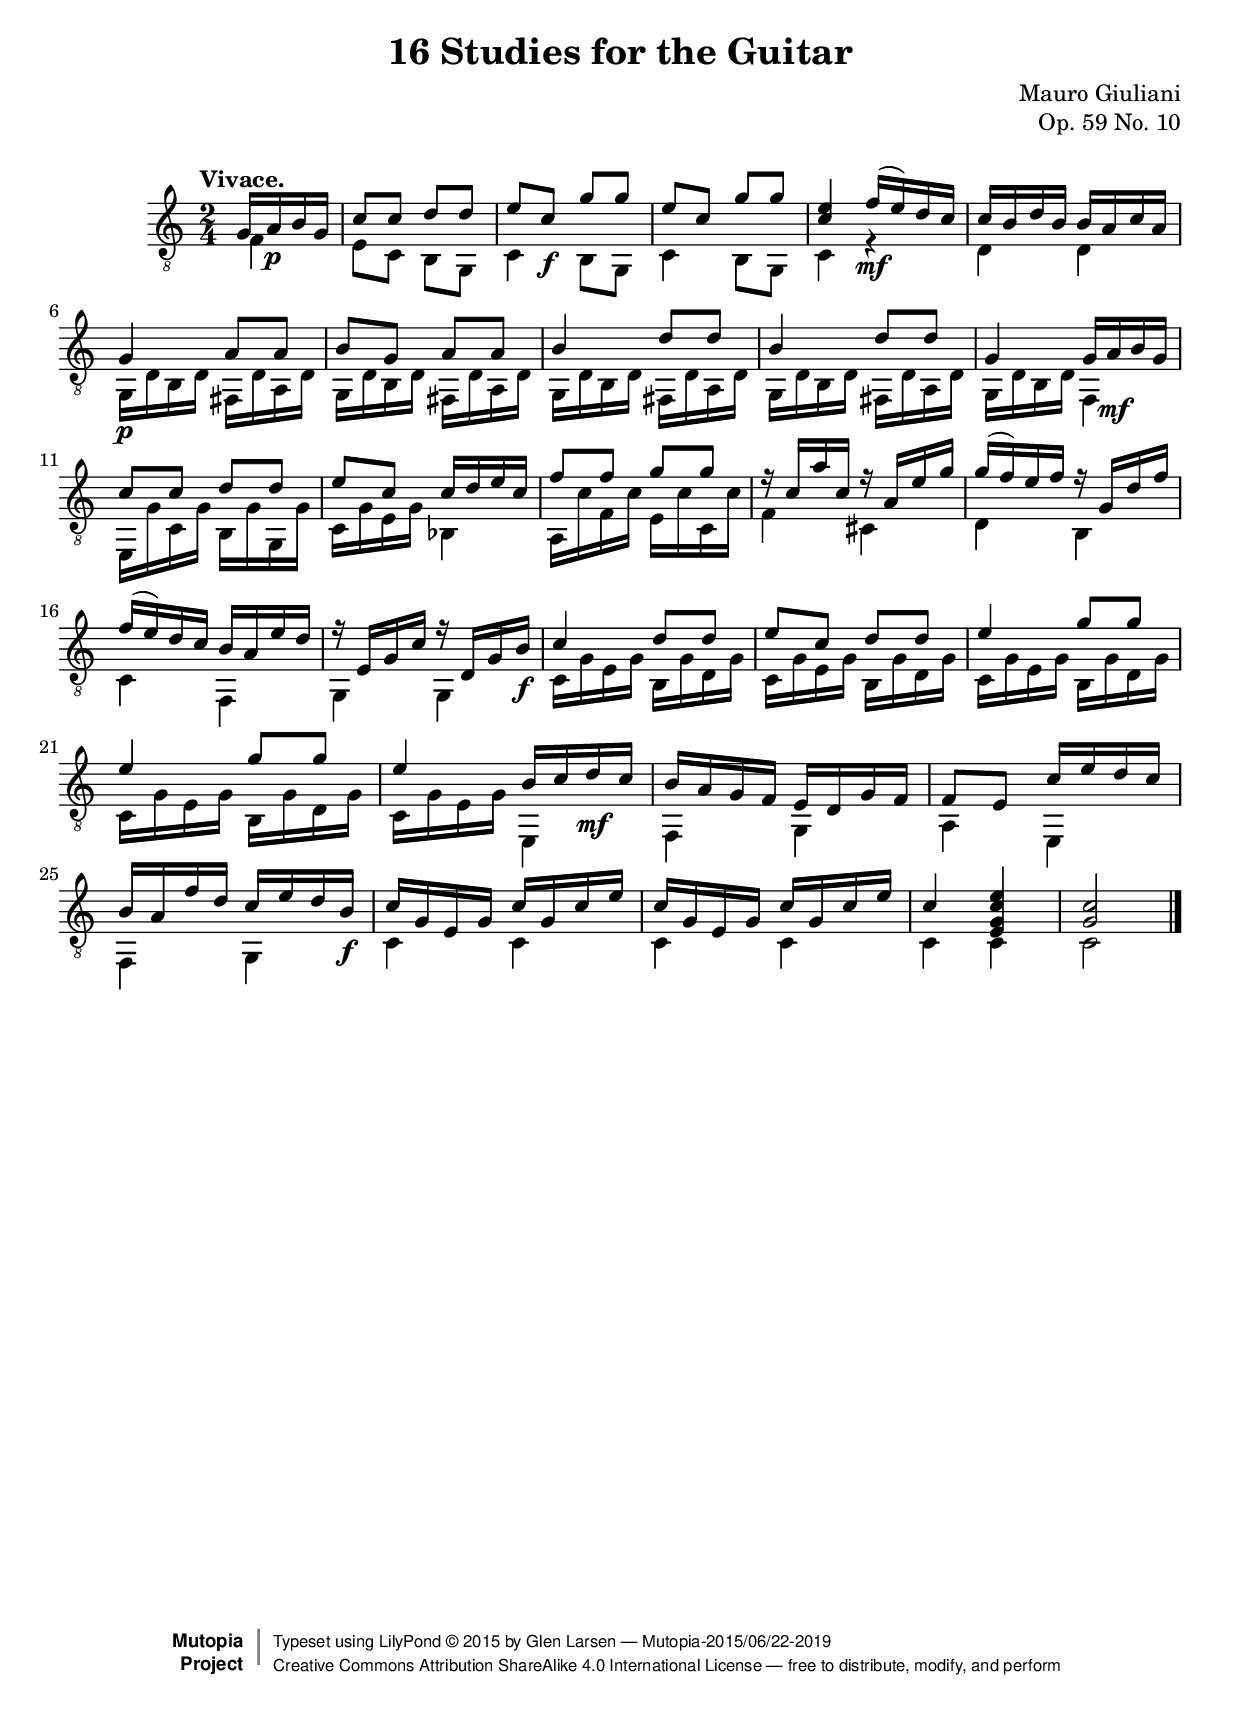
\version "2.18.2"

\header {
  title = "16 Studies for the Guitar"
  composer = "Mauro Giuliani"
  opus = "Op. 59 No. 10"
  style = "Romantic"
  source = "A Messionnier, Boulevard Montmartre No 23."
  % Statens musikbibliotek - The Music Library of Sweden
  % Boije 142
  date = "1822"
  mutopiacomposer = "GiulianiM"
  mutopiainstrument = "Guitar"
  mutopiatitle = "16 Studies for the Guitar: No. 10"
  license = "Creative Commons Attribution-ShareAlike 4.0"
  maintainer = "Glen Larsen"
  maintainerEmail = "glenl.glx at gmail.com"

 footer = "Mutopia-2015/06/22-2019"
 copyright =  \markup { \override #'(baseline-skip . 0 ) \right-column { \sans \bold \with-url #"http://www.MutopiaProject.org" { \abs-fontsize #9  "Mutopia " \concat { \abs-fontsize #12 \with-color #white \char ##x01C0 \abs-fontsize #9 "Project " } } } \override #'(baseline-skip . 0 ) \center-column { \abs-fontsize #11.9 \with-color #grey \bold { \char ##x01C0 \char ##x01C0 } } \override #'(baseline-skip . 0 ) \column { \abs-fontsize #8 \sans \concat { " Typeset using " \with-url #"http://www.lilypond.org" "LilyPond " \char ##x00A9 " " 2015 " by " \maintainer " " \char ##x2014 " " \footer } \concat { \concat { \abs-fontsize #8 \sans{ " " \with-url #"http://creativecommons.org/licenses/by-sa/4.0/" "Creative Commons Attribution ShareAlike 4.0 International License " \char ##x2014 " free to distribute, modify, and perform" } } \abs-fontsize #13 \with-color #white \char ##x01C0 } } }
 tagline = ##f
}

\paper {
  % add space between composer/opus markup and first staff
  markup-system-spacing #'padding = #3
  % add a little space between composer and opus
  markup-markup-spacing #'padding = #1.2
  top-margin = #8
  bottom-margin = #10
}

mbreak = { } % { \break }
global = {
  \time 2/4 \key c \major
}

upperVoice = \relative c' {
  \voiceOne
  \partial 4 { g16 a\p b g } |
  c8 c d d |
  e8 c\f g' g |
  e8 c g' g |
  <e c>4 f16(\mf e) d c |
  c16 b d b b a c a |
  \mbreak

  g4\p a8 a |
  b8 g a a |
  b4 d8 d |
  b4 d8 d |
  g,4 g16 a\mf b g |
  \mbreak

  c8 c d d |
  e8 c c16 d e c |
  f8 f g g |
  r16 c, a' c, r a e' g |
  g16( f) e f r g, d' f |
  f16( e) d c b a e' d |
  \mbreak

  r16 e, g c r d, g b\f |
  c4 d8 d |
  e8 c d d |
  e4 g8 g |
  e4 g8 g |
  e4 b16 c d\mf c |
  \mbreak

  b16 a g f e d g f |
  f8 e c'16 e d c |
  b16 a f' d c e d b\f |
  c16 g e g c g c e |
  c16 g e g c g c e |
  c4 <e c g e>4 |
  <c g>2

  \bar "|."
}

lowerVoice = \relative c {
  \voiceTwo
  \partial 4 { f4 } |
  e8 c b g |
  c4 b8 g |
  c4 b8 g |
  c4 r |
  d4 d |

  g,16 d' b d fis, d' a d |
  g,16 d' b d fis, d' a d |
  g,16 d' b d fis, d' a d |
  g,16 d' b d fis, d' a d |
  g,16 d' b d f,4 |

  e16 g' c, g' b, g' g, g' |
  c,16 g' e g bes,4 |
  a16 c' f, c' e, c' c, c' |
  f,4 cis |
  d4 b |
  c4 f, |

  g4 g |
  c16 g' e g  b, g' d g |
  c,16 g' e g  b, g' d g |
  c,16 g' e g b, g' d g |
  c,16 g' e g b, g' d g |
  c,16 g' e g e,4 |

  f4 g |
  a4 e |
  f4 g |
  \repeat unfold 3 { c4 c | }
  c2
}


\score {
  <<
    \new Staff = "Guitar" \with {
      midiInstrument = #"acoustic guitar (nylon)"
    } <<
      \global
      \clef "treble_8"
      \tempo "Vivace."

      \context Voice = "upperVoice" \upperVoice
      \context Voice = "lowerVoice" \lowerVoice
    >>
%{
    % tabs are not completely developed
    \new TabStaff = "Guitar tabs" \with {
      restrainOpenStrings = ##t
    } <<
      \clef "moderntab"
      \global
      \context TabVoice = "upperVoice" \upperVoice
      \context TabVoice = "lowerVoice" \lowerVoice
    >>
%}
  >>
  \layout {}
  \midi {
    \tempo 4 = 90
  }
}
